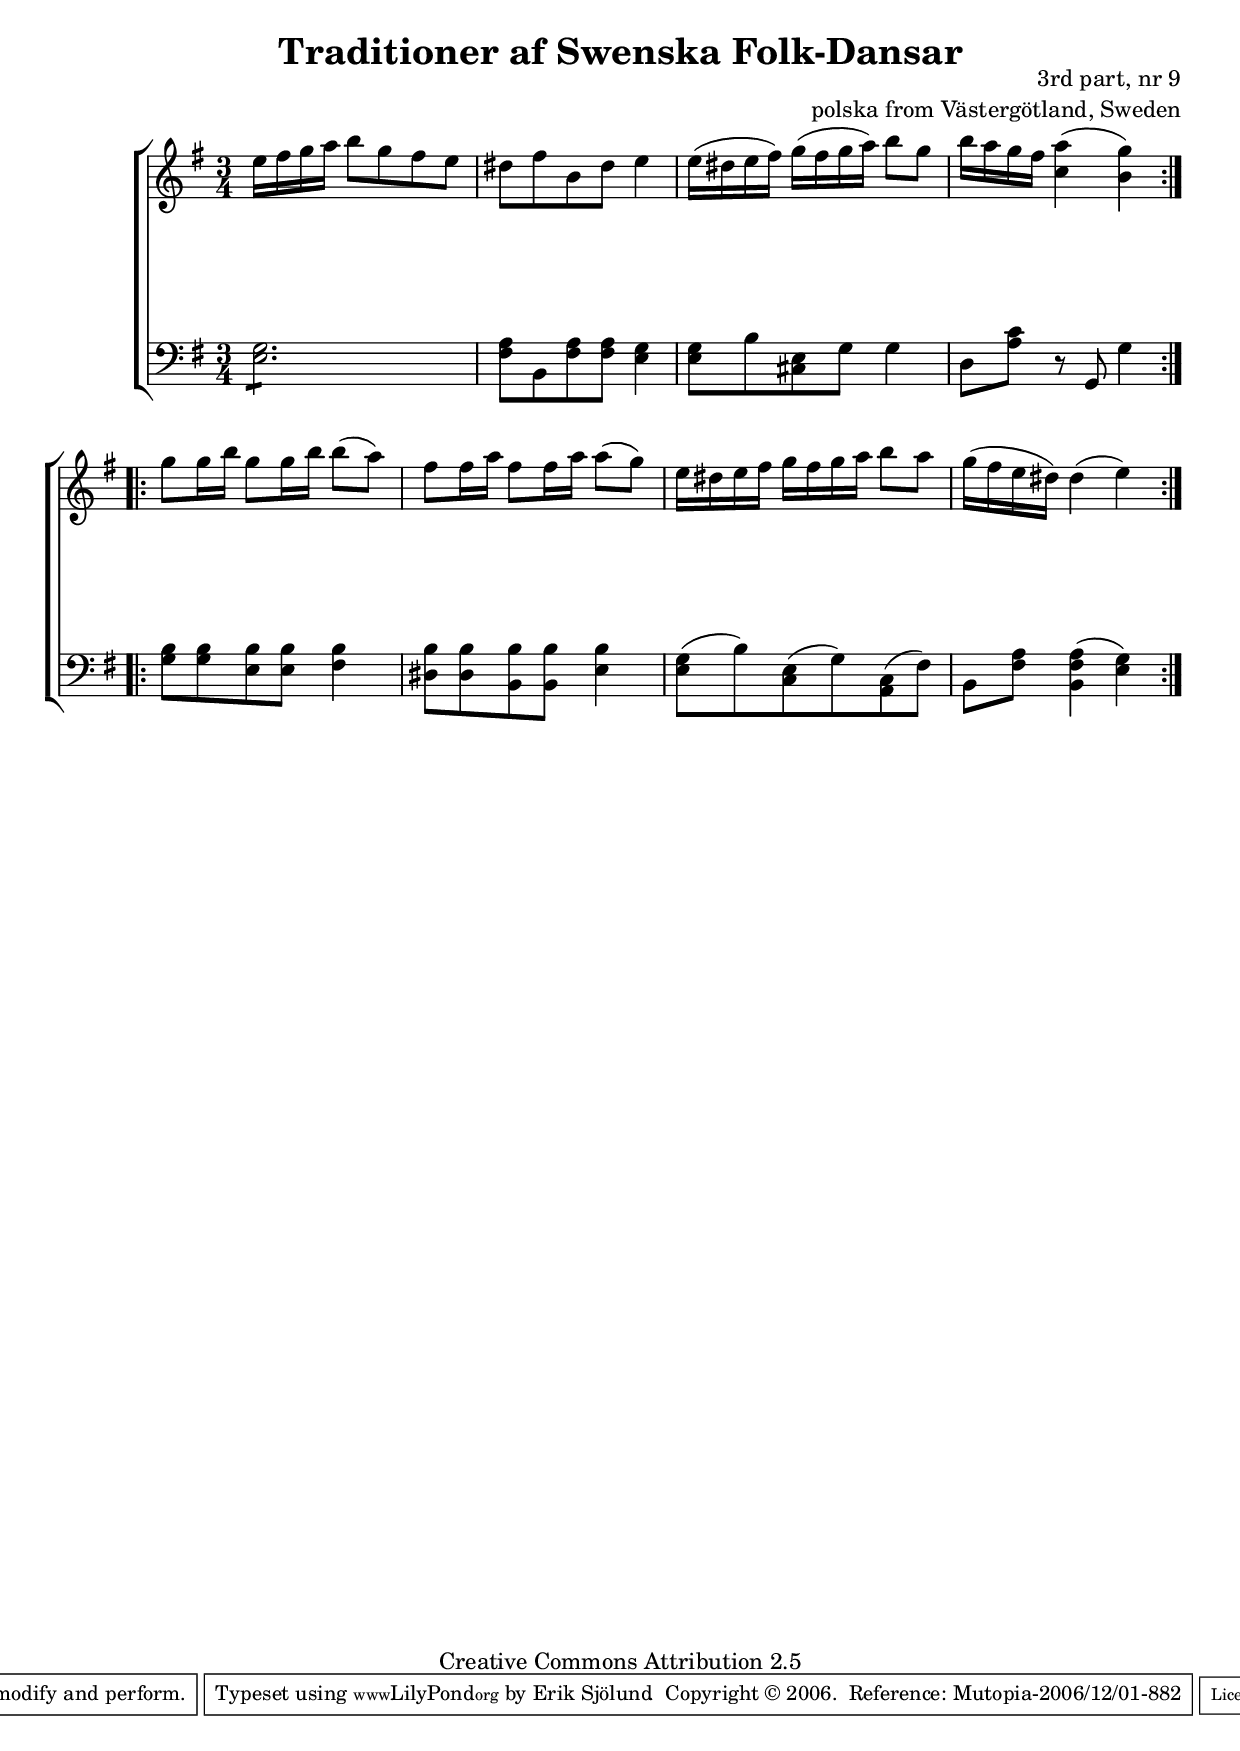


\header {
    title = "Traditioner af Swenska Folk-Dansar"
    opus = \markup {
         \column  {
          \right-align  "3rd part, nr 9"
   \right-align "polska from Västergötland, Sweden" 
}
 } 
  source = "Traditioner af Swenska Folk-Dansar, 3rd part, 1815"



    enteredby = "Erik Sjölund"
				% mutopia headers.

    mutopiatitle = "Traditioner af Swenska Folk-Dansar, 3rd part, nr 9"

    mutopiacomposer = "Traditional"
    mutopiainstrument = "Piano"
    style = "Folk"
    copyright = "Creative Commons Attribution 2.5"
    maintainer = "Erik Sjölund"
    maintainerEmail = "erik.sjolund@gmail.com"




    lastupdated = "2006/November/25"
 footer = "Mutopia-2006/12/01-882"
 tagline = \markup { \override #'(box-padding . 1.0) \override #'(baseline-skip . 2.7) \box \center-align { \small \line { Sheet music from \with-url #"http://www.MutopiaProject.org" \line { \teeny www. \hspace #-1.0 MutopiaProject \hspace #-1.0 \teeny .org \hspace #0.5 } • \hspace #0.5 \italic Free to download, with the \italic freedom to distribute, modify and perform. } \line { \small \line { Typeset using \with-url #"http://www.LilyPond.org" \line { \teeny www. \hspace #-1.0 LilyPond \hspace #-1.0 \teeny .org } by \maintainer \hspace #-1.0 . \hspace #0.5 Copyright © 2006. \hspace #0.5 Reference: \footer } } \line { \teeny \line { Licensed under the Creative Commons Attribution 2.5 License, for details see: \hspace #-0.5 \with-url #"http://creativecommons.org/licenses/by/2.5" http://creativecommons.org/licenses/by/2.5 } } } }
  }




     \version "2.8.5"








global={
	\time 3/4
	\key e \minor
}
    
upper =  {
  \global
  \repeat volta 2 {
	e''16 fis'' g'' a'' b''8 g'' fis'' e'' |
	dis'' fis'' b' dis'' e''4 |
	e''16( dis'' e'' fis'') g''( fis'' g'' a'') b''8 g'' |
	b''16 a'' g'' fis'' <c'' a''>4( <b' g''>) |

}
  \repeat volta 2 {
	g''8 g''16 b'' g''8 g''16 b'' b''8( a'') |
	fis'' fis''16 a'' fis''8 fis''16 a'' a''8( g'') |
	e''16 dis'' e'' fis'' g'' fis'' g'' a'' b''8 a'' |
	g''16( fis'' e'' dis'') dis''4( e'') 
}



}
     
lower =  {
  \global \clef bass
  \repeat volta 2 {
\repeat "tremolo" 6 	<e g>8 |
	<fis a>8 b, <fis a> <fis a> <e g>4 |
	<e g>8 b <cis e> g g4 |
	d8 <a c'> r g, g4 
}
  \repeat volta 2 {
	<g b>8 <g b> <e b> <e b> <fis b>4 |
	<dis b>8 <dis b> <b, b> <b, b> <e b>4 |
	<e g>8( b) <c e>( g) <a, c>( fis) |
	b, <fis a> <b, fis a>4( <e g>) 
}
}

dynamics = {
  \repeat volta 2 {

s2.*4

}
  \repeat volta 2 {
s2.*4

}
}



\score {
  \new PianoStaff \with{systemStartDelimiter = #'SystemStartBracket } <<
    \new Staff = "upper" \upper
    \new Dynamics = "dynamics" \dynamics
    \new Staff = "lower" <<
      \clef bass
      \lower
    >>
  >>

  \layout {
    \context {
      \type "Engraver_group"
      \name Dynamics
      \alias Voice % So that \cresc works, for example.
      \consists "Output_property_engraver"
%      \override VerticalAxisGroup #'minimum-Y-extent = #'(-1 . 1)
      \consists "Piano_pedal_engraver"
      \consists "Script_engraver"
      \consists "Dynamic_engraver"
      \consists "Text_engraver"
      \override TextScript #'font-size = #2
      \override TextScript #'font-shape = #'italic

      \override DynamicText #'extra-offset = #'(0 . 2.5)
      \override Hairpin #'extra-offset = #'(0 . 2.5)


      \consists "Skip_event_swallow_translator"
      \consists "Axis_group_engraver"
    }
    \context {\Score \remove "Bar_number_engraver"}
    \context {
      \PianoStaff
      \accepts Dynamics
   \override VerticalAlignment #'forced-distance = #7
  \override SpanBar #'transparent = ##t

    }
  }
}

          


mididynamics = { \dynamics } 
midiupper = { \upper }
midilower = { \lower }

          




\score {
  \unfoldRepeats
  \new PianoStaff <<
    \new Staff = "upper" <<  \midiupper  \mididynamics >>
    \new Staff = "lower" <<  \midilower  \mididynamics >>
  >>
  \midi {
    \context {
      \type "Performer_group"
      \name Dynamics
      \consists "Piano_pedal_performer"
    }
    \context {
      \PianoStaff
      \accepts Dynamics
    }
 \tempo 4=100    
  }
}






  


